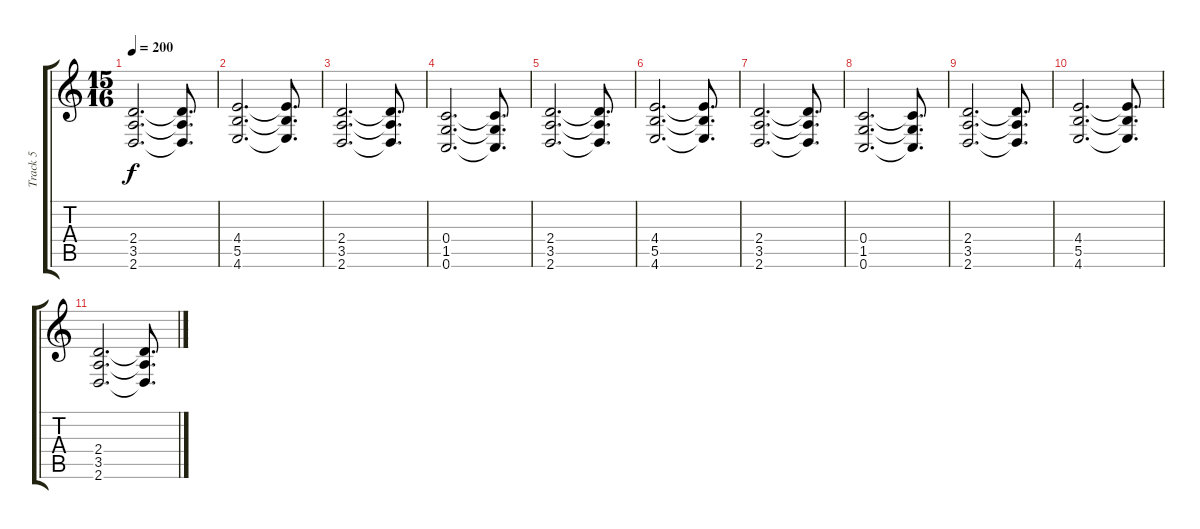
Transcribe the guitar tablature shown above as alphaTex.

\track ("Track 5" "Track 5") {instrument electricguitarjazz}
\staff {score tabs}
\tuning (E4 B3 G3 C3 Gb2 C2) {hide}
\ts (15 16)
\tempo 200
\clef g2
\ks c
(2.4 3.5 2.6).2{d dy f} (2.4{t} 3.5{t} 2.6{t}).8{d} |
(4.4 5.5 4.6).2{d} (4.4{t} 5.5{t} 4.6{t}).8{d} |
(2.4 3.5 2.6).2{d} (2.4{t} 3.5{t} 2.6{t}).8{d} |
(0.4 1.5 0.6).2{d} (0.4{t} 1.5{t} 0.6{t}).8{d} |
(2.4 3.5 2.6).2{d} (2.4{t} 3.5{t} 2.6{t}).8{d} |
(4.4 5.5 4.6).2{d} (4.4{t} 5.5{t} 4.6{t}).8{d} |
(2.4 3.5 2.6).2{d} (2.4{t} 3.5{t} 2.6{t}).8{d} |
(0.4 1.5 0.6).2{d} (0.4{t} 1.5{t} 0.6{t}).8{d} |
(2.4 3.5 2.6).2{d} (2.4{t} 3.5{t} 2.6{t}).8{d} |
(4.4 5.5 4.6).2{d} (4.4{t} 5.5{t} 4.6{t}).8{d} |
(2.4 3.5 2.6).2{d} (2.4{t} 3.5{t} 2.6{t}).8{d}
